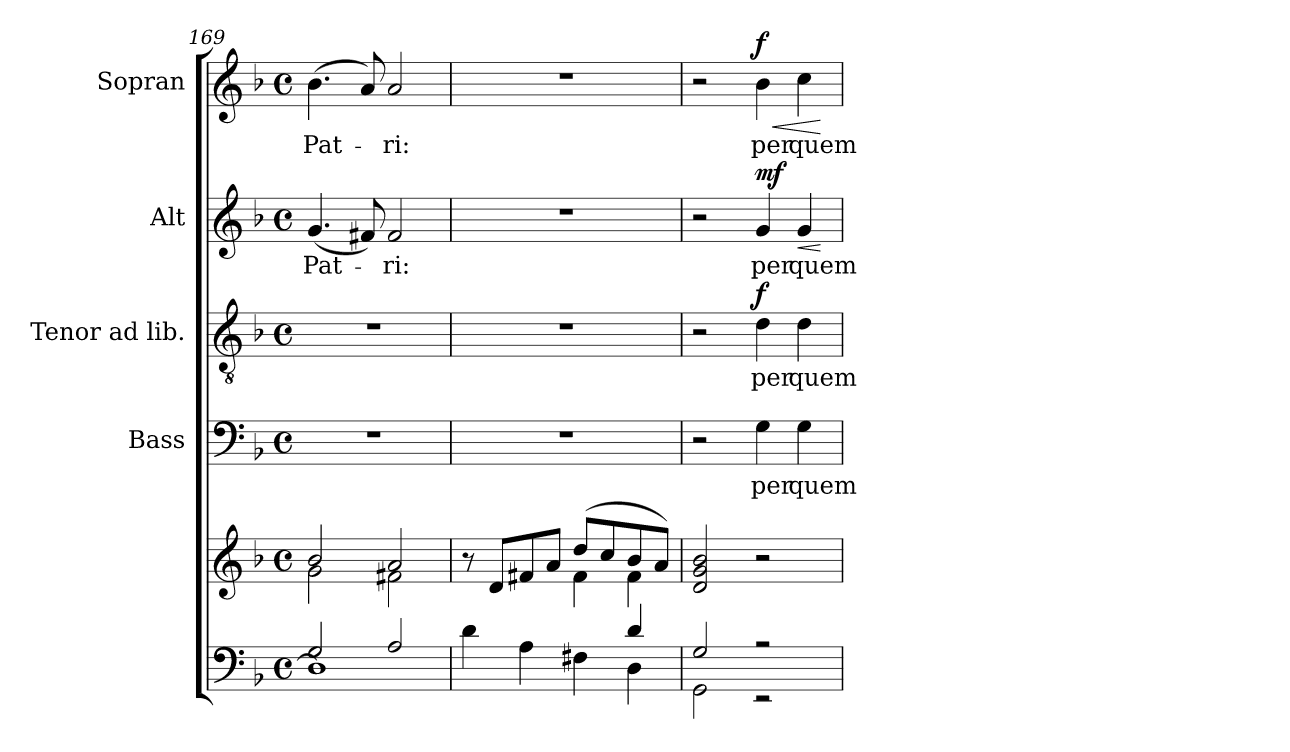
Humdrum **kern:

**kern	**kern	**kern	**text	**kern	**text	**dynam	**kern	**text	**dynam	**kern	**text	**dynam
*part5	*part5	*part4	*part4	*part3	*part3	*part3	*part2	*part2	*part2	*part1	*part1	*part1
*staff6	*staff5	*staff4	*staff4	*staff3	*staff3	*staff3	*staff2	*staff2	*staff2	*staff1	*staff1	*staff1
*	*	*I"Bass	*	*I"Tenor ad lib.	*	*	*I"Alt	*	*	*I"Sopran	*	*
*	*	*I'B.	*	*I'T.	*	*	*I'A.	*	*	*I'S.	*	*
*clefF4	*clefG2	*clefF4	*	*clefGv2	*	*	*clefG2	*	*	*clefG2	*	*
*k[b-]	*k[b-]	*k[b-]	*	*k[b-]	*	*	*k[b-]	*	*	*k[b-]	*	*
*F:	*F:	*F:	*	*F:	*	*	*F:	*	*	*F:	*	*
*M4/4	*M4/4	*M4/4	*	*M4/4	*	*	*M4/4	*	*	*M4/4	*	*
*met(c)	*met(c)	*met(c)	*	*met(c)	*	*	*met(c)	*	*	*met(c)	*	*
=169	=169	=169	=169	=169	=169	=169	=169	=169	=169	=169	=169	=169
*^	*^	*	*	*	*	*	*	*	*	*	*	*
!	!	!	!	!	!	!	!	!	!	!LO:LY:b	!	!	!LO:LY:b	!
2G/	1D]	2b-/	2g\	1r	.	1r	.	.	(<4.g/	Pat-	.	(>4.b-\	Pat-	.
.	.	.	.	.	.	.	.	.	8f#X/)	.	.	8a/)	.	.
!	!	!	!	!	!	!	!	!	!	!LO:LY:b	!	!	!LO:LY:b	!
2A/	.	2a/	2f#X\	.	.	.	.	.	2f#/	-ri:	.	2a/	-ri:	.
=170	=170	=170	=170	=170	=170	=170	=170	=170	=170	=170	=170	=170	=170	=170
2.ryy	4d\	8r	2ryy	1r	.	1r	.	.	1r	.	.	1r	.	.
.	.	8d/L	.	.	.	.	.	.	.	.	.	.	.	.
.	4A\	8f#X/	.	.	.	.	.	.	.	.	.	.	.	.
.	.	8a/J	.	.	.	.	.	.	.	.	.	.	.	.
.	4F#X\	(>8dd/L	4f#\	.	.	.	.	.	.	.	.	.	.	.
.	.	8cc/	.	.	.	.	.	.	.	.	.	.	.	.
4d/	4D\	8b-/	4f#\	.	.	.	.	.	.	.	.	.	.	.
.	.	8a/J)	.	.	.	.	.	.	.	.	.	.	.	.
*	*	*v	*v	*	*	*	*	*	*	*	*	*	*	*
=171	=171	=171	=171	=171	=171	=171	=171	=171	=171	=171	=171	=171	=171
2G/	2GG\	2d/ 2g/ 2b-/	2r	.	2r	.	.	2r	.	.	2r	.	.
!	!	!	!	!LO:LY:b	!	!LO:LY:b	!LO:DY:a	!	!LO:LY:b	!LO:DY:a	!	!LO:LY:b	!LO:HP:b
!	!	!	!	!	!	!	!	!	!	!	!	!	!LO:DY:n=1:a
2r	2r	2r	4G\	per	4d\	per	f	4g/	per	mf	4b-\	per	< f
!	!	!	!	!LO:LY:b	!	!LO:LY:b	!	!	!LO:LY:b	!LO:HP:b	!	!LO:LY:b	!
.	.	.	4G\	quem	4d\	quem	.	4g/	quem	<	4cc\	quem	.
*v	*v	*	*	*	*	*	*	*	*	*	*	*	*
.	.	.	.	.	.	.	.	.	[	.	.	[
=	=	=	=	=	=	=	=	=	=	=	=	=
*-	*-	*-	*-	*-	*-	*-	*-	*-	*-	*-	*-	*-
